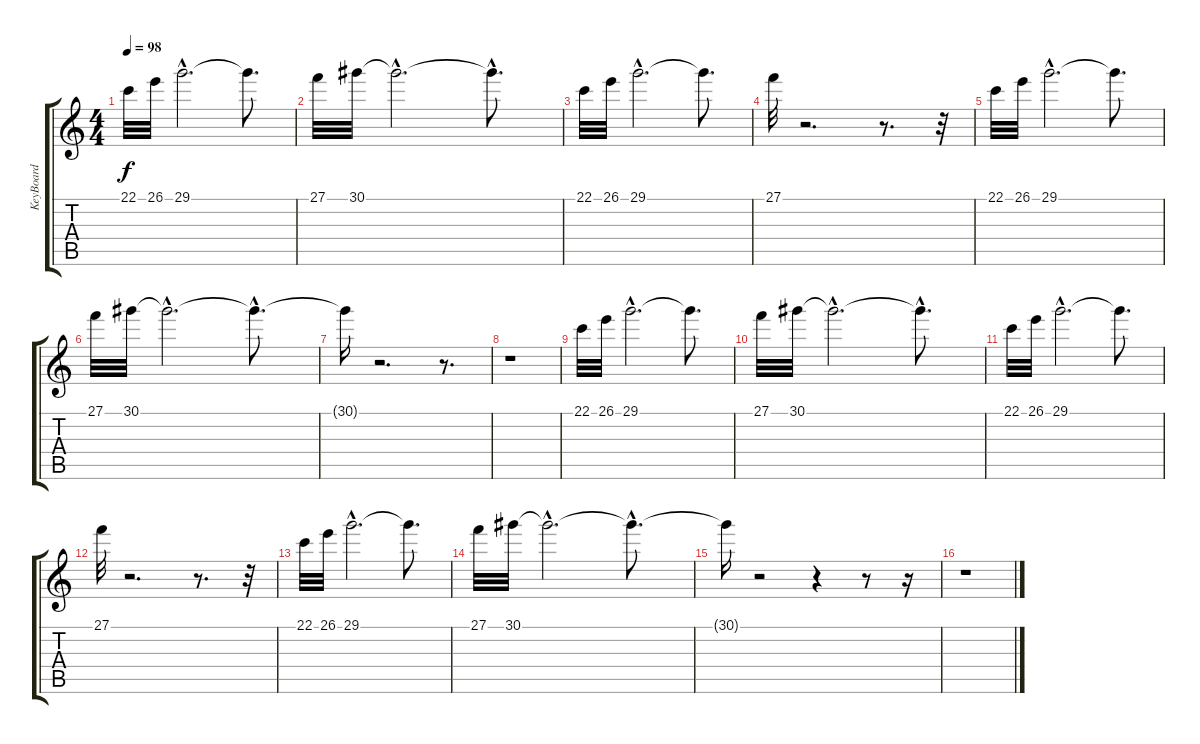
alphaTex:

\track ("KeyBoard" "KeyBoard") {instrument stringensemble2}
\staff {score tabs}
\tuning (D4 A3 F3 C3 G2 D2) {hide}
\ts (4 4)
\tempo 98
\clef g2
\ks c
22.1.32{dy f} 26.1.32 29.1{hac}.2{d} 29.1{t}.8{d} |
27.1.32 30.1.32 30.1{hac t}.2{d} 30.1{hac t}.8{d} |
22.1.32 26.1.32 29.1{hac}.2{d} 29.1{t}.8{d} |
27.1.32 r.2{d} r.8{d} r.32 |
22.1.32 26.1.32 29.1{hac}.2{d} 29.1{t}.8{d} |
27.1.32 30.1.32 30.1{hac t}.2{d} 30.1{hac t}.8{d} |
30.1{t}.16 r.2{d} r.8{d} |
r.1 |
22.1.32 26.1.32 29.1{hac}.2{d} 29.1{t}.8{d} |
27.1.32 30.1.32 30.1{hac t}.2{d} 30.1{hac t}.8{d} |
22.1.32 26.1.32 29.1{hac}.2{d} 29.1{t}.8{d} |
27.1.32 r.2{d} r.8{d} r.32 |
22.1.32 26.1.32 29.1{hac}.2{d} 29.1{t}.8{d} |
27.1.32 30.1.32 30.1{hac t}.2{d} 30.1{hac t}.8{d} |
30.1{t}.16 r.2 r.4 r.8 r.16 |
r.1
